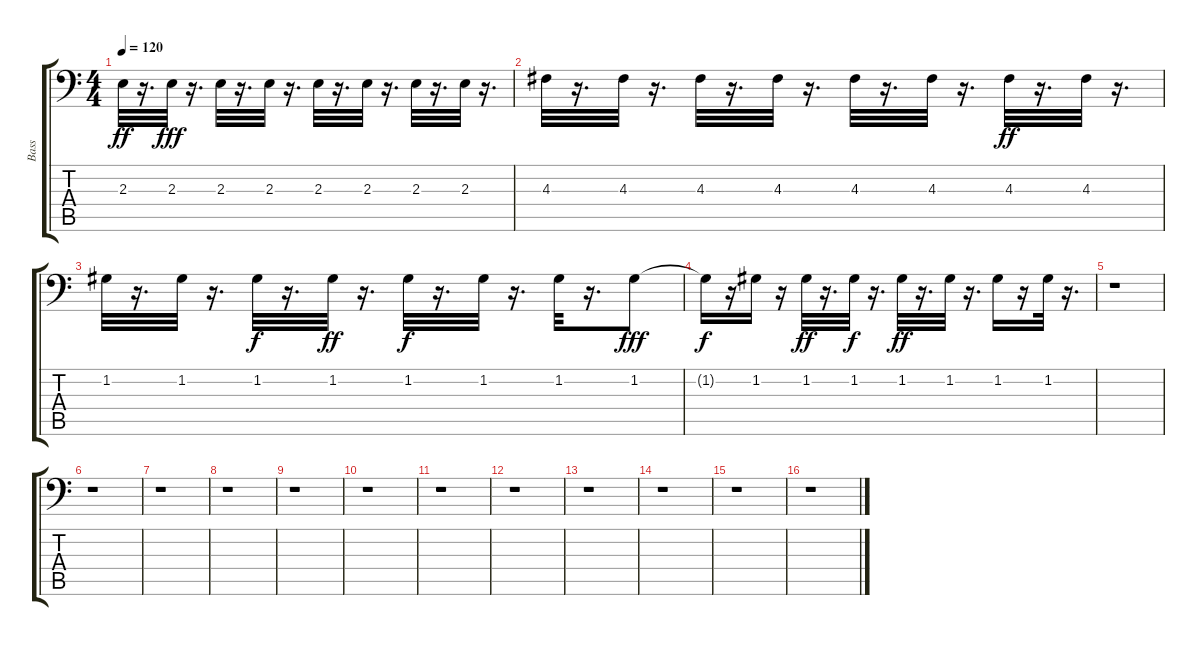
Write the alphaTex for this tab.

\track ("Bass" "Bass") {instrument electricbassfinger}
\staff {score tabs}
\tuning (C3 G2 D2 A1 E1 B0) {hide}
\ts (4 4)
\tempo 120
\clef f4
\ks c
2.3.32{dy ff} r.16{d} 2.3.32{dy fff} r.16{d} 2.3.32 r.16{d} 2.3.32 r.16{d} 2.3.32 r.16{d} 2.3.32 r.16{d} 2.3.32 r.16{d} 2.3.32 r.16{d} |
4.3.32 r.16{d} 4.3.32 r.16{d} 4.3.32 r.16{d} 4.3.32 r.16{d} 4.3.32 r.16{d} 4.3.32 r.16{d} 4.3.32{dy ff} r.16{d} 4.3.32 r.16{d} |
1.2.32 r.16{d} 1.2.32 r.16{d} 1.2.32{dy f} r.16{d} 1.2.32{dy ff} r.16{d} 1.2.32{dy f} r.16{d} 1.2.32 r.16{d} 1.2.32 r.16{d} 1.2.8{dy fff} |
1.2{t}.16{dy f} r.16 1.2.16 r.16 1.2.32{dy ff} r.16{d} 1.2.32{dy f} r.16{d} 1.2.32{dy ff} r.16{d} 1.2.32 r.16{d} 1.2.16 r.16 1.2.32 r.16{d} |
r.1 |
r.1 |
r.1 |
r.1 |
r.1 |
r.1 |
r.1 |
r.1 |
r.1 |
r.1 |
r.1 |
r.1
